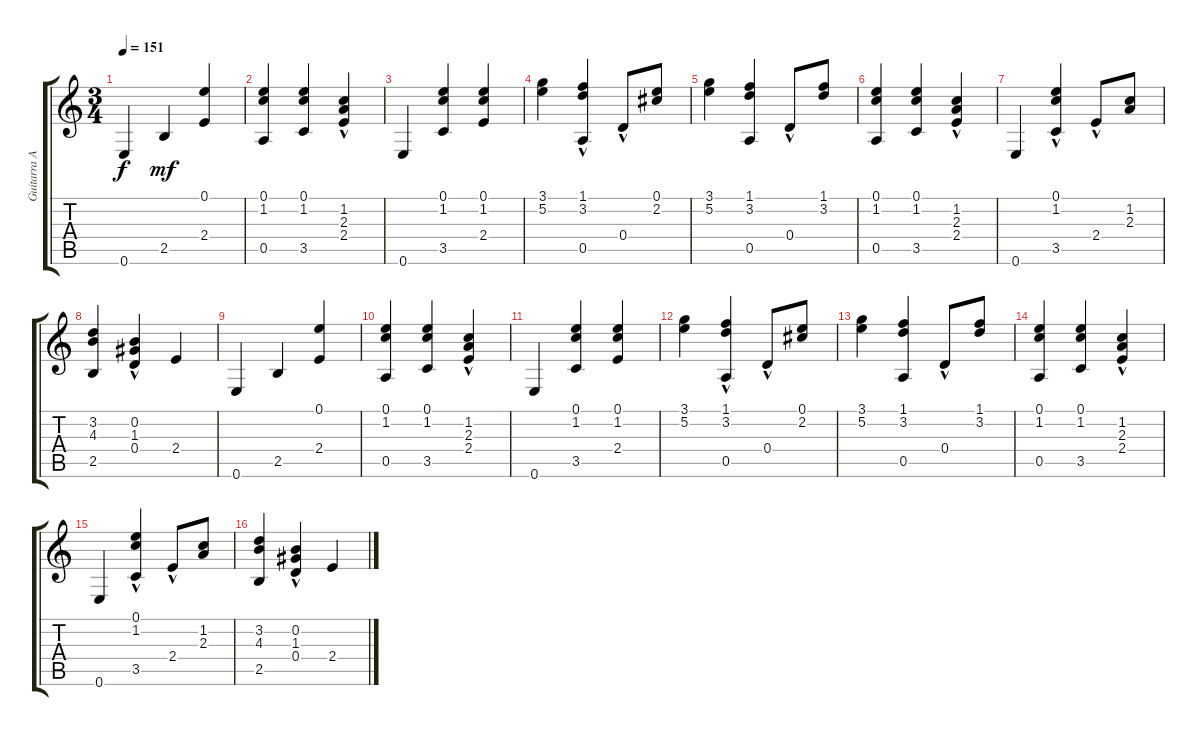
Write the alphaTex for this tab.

\track ("Guitarra Acustica" "Guitarra A") {instrument acousticguitarsteel}
\staff {score tabs}
\tuning (E4 B3 G3 D3 A2 E2) {hide}
\ts (3 4)
\tempo 151
\clef g2
\ks c
0.6.4{dy f} 2.5.4{dy mf} (0.1 2.4).4 |
(0.1 1.2 0.5).4 (0.1 1.2 3.5).4 (1.2{hac} 2.3{hac} 2.4{hac}).4 |
0.6.4 (0.1 1.2 3.5).4 (0.1 1.2 2.4).4 |
(3.1 5.2).4 (1.1 3.2 0.5{hac}).4 0.4{hac}.8 (0.1 2.2).8 |
(3.1 5.2).4 (1.1 3.2 0.5).4 0.4{hac}.8 (1.1 3.2).8 |
(0.1 1.2 0.5).4 (0.1 1.2 3.5).4 (1.2{hac} 2.3{hac} 2.4{hac}).4 |
0.6.4 (0.1 1.2 3.5{hac}).4 2.4{hac}.8 (1.2 2.3).8 |
(3.2 4.3 2.5).4 (0.2 1.3 0.4{hac}).4 2.4.4 |
0.6.4 2.5.4 (0.1 2.4).4 |
(0.1 1.2 0.5).4 (0.1 1.2 3.5).4 (1.2{hac} 2.3{hac} 2.4{hac}).4 |
0.6.4 (0.1 1.2 3.5).4 (0.1 1.2 2.4).4 |
(3.1 5.2).4 (1.1 3.2 0.5{hac}).4 0.4{hac}.8 (0.1 2.2).8 |
(3.1 5.2).4 (1.1 3.2 0.5).4 0.4{hac}.8 (1.1 3.2).8 |
(0.1 1.2 0.5).4 (0.1 1.2 3.5).4 (1.2{hac} 2.3{hac} 2.4{hac}).4 |
0.6.4 (0.1 1.2 3.5{hac}).4 2.4{hac}.8 (1.2 2.3).8 |
(3.2 4.3 2.5).4 (0.2 1.3 0.4{hac}).4 2.4.4
